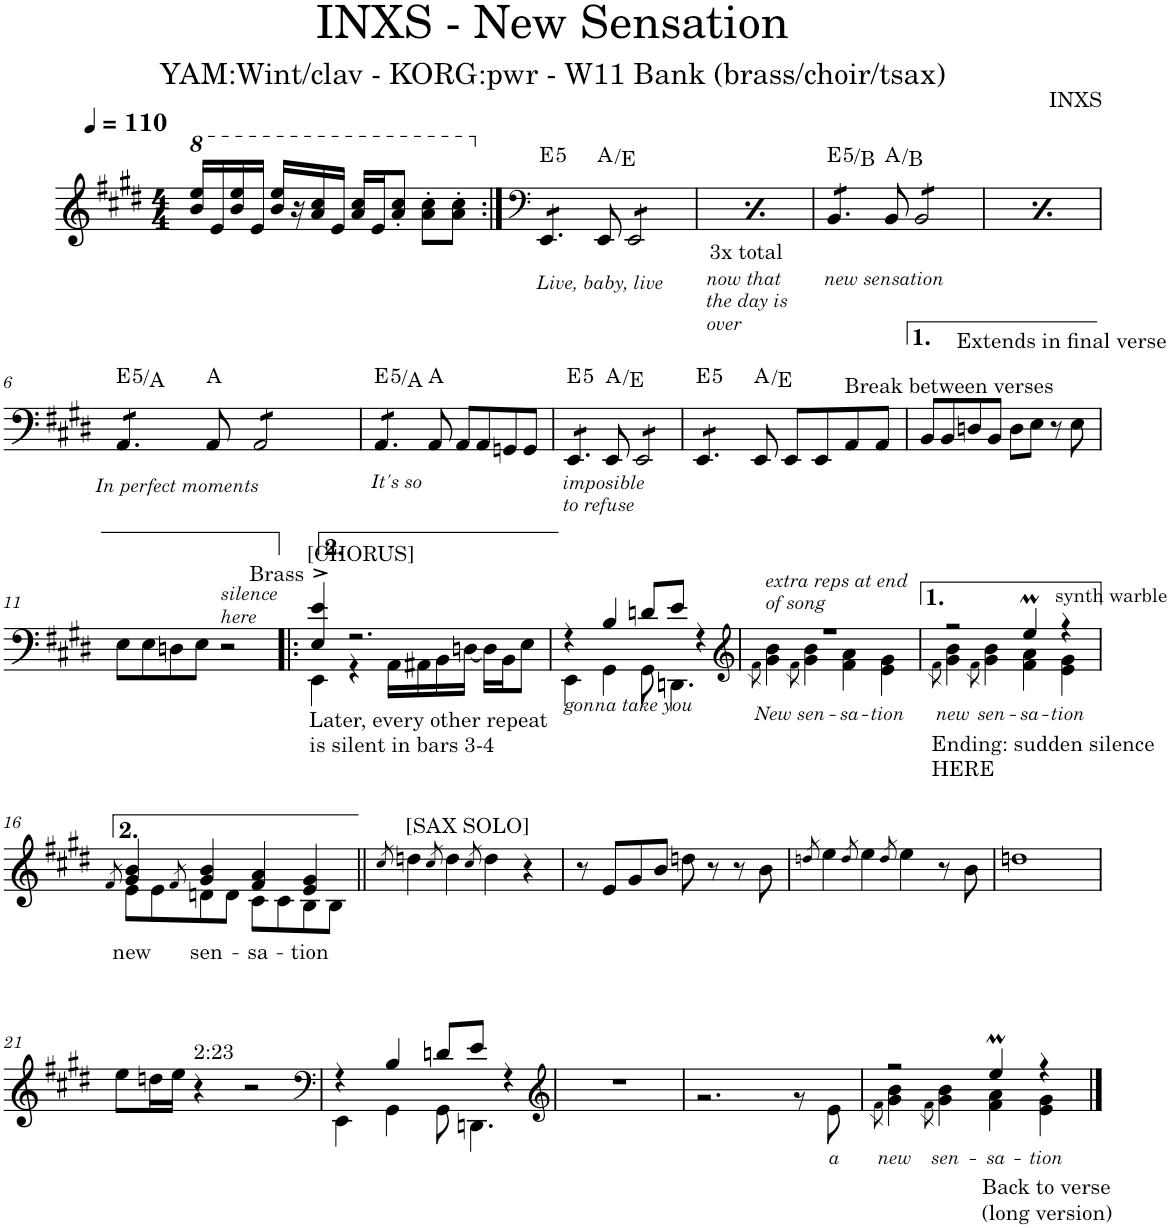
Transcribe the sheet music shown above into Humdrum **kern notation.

**kern	**text	**harte
*part1	*part1	*part1
*staff1	*staff1	*
*I"Piano	*	*
*I'Pno.	*	*
*clefG2	*	*
*k[f#c#g#d#]	*	*
*M4/4	*	*
*MM110	*	*
*8va	*	*
=1	=1	=1
16bb/ 16eee/LL	.	.
16ee/	.	.
16bb/ 16eee/	.	.
16ee/JJ	.	.
16bb/ 16eee/LL	.	.
16r	.	.
16aa/ 16ccc#/	.	.
16ee/JJ	.	.
16aa/ 16ccc#/LL	.	.
16ee/J	.	.
8aa/' 8ccc#/'J	.	.
8aa\' 8ccc#\'L	.	.
8aa\' 8ccc#\'J	.	.
=2:|!	=2:|!	=2:|!
*clefF4	*	*
*X8va	*	*
!LO:TX:b:i:t=Live, baby, live	!	!LO:H:kt=5
*tremolo	*	*
8EE/L	.	E:(1,5)
8EE/	.	.
8EE/J	.	.
*Xtremolo	*	*
8EE/	.	A:maj/5
*tremolo	*	*
8EE/L	.	.
8EE/	.	.
8EE/	.	.
8EE/J	.	.
=3	=3	=3
*clefF4	*	*
!LO:TX:b:i:t=Live, baby, live	!	!LO:H:kt=5
8EE/L	.	E:(1,5)
8EE/	.	.
8EE/J	.	.
*Xtremolo	*	*
8EE/	.	A:maj/5
*tremolo	*	*
8EE/L	.	.
8EE/	.	.
8EE/	.	.
8EE/J	.	.
=4	=4	=4
!LO:TX:b:i:t=new sensation	!	!LO:H:kt=5
8BB/L	.	E:(1,5)/5
8BB/	.	.
8BB/J	.	.
*Xtremolo	*	*
8BB/	.	A:maj/2
*tremolo	*	*
8BB/L	.	.
8BB/	.	.
8BB/	.	.
8BB/J	.	.
=5	=5	=5
!LO:TX:b:i:t=new sensation	!	!LO:H:kt=5
8BB/L	.	E:(1,5)/5
8BB/	.	.
8BB/J	.	.
*Xtremolo	*	*
8BB/	.	A:maj/2
*tremolo	*	*
8BB/L	.	.
8BB/	.	.
8BB/	.	.
8BB/J	.	.
!!LO:LB:g=z
=6	=6	=6
!LO:TX:b:i:t=In perfect moments	!	!LO:H:kt=5
8AA/L	.	E:(1,5)/4
8AA/	.	.
8AA/J	.	.
*Xtremolo	*	*
8AA/	.	A:maj
*tremolo	*	*
8AA/L	.	.
8AA/	.	.
8AA/	.	.
8AA/J	.	.
=7	=7	=7
!LO:TX:b:i:t=It's so	!	!LO:H:kt=5
8AA/L	.	E:(1,5)/4
8AA/	.	.
8AA/J	.	.
*Xtremolo	*	*
8AA/	.	A:maj
8AA/L	.	.
8AA/	.	.
8GGn/	.	.
8GG/J	.	.
=8	=8	=8
!LO:TX:b:i:t=imposible	!	!
!LO:TX:b:t=to refuse	!	!LO:H:kt=5
*tremolo	*	*
8EE/L	.	E:(1,5)
8EE/	.	.
8EE/J	.	.
*Xtremolo	*	*
8EE/	.	A:maj/5
*tremolo	*	*
8EE/L	.	.
8EE/	.	.
8EE/	.	.
8EE/J	.	.
=9	=9	=9
!	!	!LO:H:kt=5
8EE/L	.	E:(1,5)
8EE/	.	.
8EE/J	.	.
*Xtremolo	*	*
8EE/	.	A:maj/5
8EE/L	.	.
8EE/	.	.
!LO:TX:a:t=Break between verses	!	!
8AA/	.	.
8AA/J	.	.
=10	=10	=10
!LO:TX:a:t=Extends in final verse	!	!
8BB/L	.	.
8BB/	.	.
8Dn/	.	.
8BB/J	.	.
8D\L	.	.
8E\J	.	.
8r	.	.
8E\	.	.
!!LO:LB:g=z
=11	=11	=11
8E\L	.	.
8E\	.	.
8Dn\	.	.
8E\J	.	.
!LO:TX:a:i:t=silence	!	!
!LO:TX:a:t=here	!	!
2r	.	.
=12!|:	=12!|:	=12!|:
*^	*	*
!LO:TX:a:t=[CHORUS]	!	!	!
!LO:TX:b:t=Later, every other repeat	!	!	!
!LO:TX:b:t=is silent in bars 3-4	!	!	!
!LO:TX:a:t=Brass	!	!	!
4E/^ 4e/^	4EE\	.	.
2.r	4r	.	.
.	16AA\LL	.	.
.	16AA#X\	.	.
.	16BB\	.	.
.	[16Dn\JJ	.	.
.	16D\LL]	.	.
.	16BB\J	.	.
.	8E\J	.	.
=13	=13	=13	=13
!LO:TX:b:i:t=gonna take you	!	!	!
4r	4EE\	.	.
4B/	4GG#\	.	.
8dn/L	8GG#\	.	.
8e/J	4.DDn\	.	.
4r	.	.	.
=14	=14	=14	=14
*clefG2	*	*	*
.	8qf#\	.	.
!LO:TX:a:i:t=extra reps at end	!	!	!
!LO:TX:a:t=of song	!	!	!
!	!	!LO:LY:b	!
1r	4g#\ 4b\	New	.
.	8qf#\	.	.
!	!	!LO:LY:b	!
.	4g#\ 4b\	sen-	.
!	!	!LO:LY:b	!
.	4f#\ 4a\	-sa-	.
!	!	!LO:LY:b	!
.	4e\ 4g#\	-tion	.
=15	=15	=15	=15
.	8qf#\	.	.
!LO:TX:b:t=Ending&colon; sudden silence	!	!	!
!LO:TX:b:t=HERE	!	!	!
!	!	!LO:LY:b	!
2r	4g#\ 4b\	new	.
.	8qf#\	.	.
!	!	!LO:LY:b	!
.	4g#\ 4b\	sen-	.
!LO:TX:a:t=synth warble	!	!	!
!	!	!LO:LY:b	!
4eeM/	4f#\ 4a\	-sa-	.
!	!	!LO:LY:b	!
4r	4e\ 4g#\	-tion	.
!!LO:LB:g=z	!!
=16	=16	=16	=16
8qf#/	.	.	.
!	!	!LO:LY:b	!
4g#/ 4b/	8e\L	new	.
.	8e\	.	.
8qf#/	.	.	.
!	!	!LO:LY:b	!
4g#/ 4b/	8dn\	sen-	.
.	8d\J	.	.
!	!	!LO:LY:b	!
4f#/ 4a/	8c#\L	-sa-	.
.	8c#\	.	.
!	!	!LO:LY:b	!
4e/ 4g#/	8B\	-tion	.
.	8B\J	.	.
*v	*v	*	*
=17||	=17||	=17||
8qcc#/	.	.
!LO:TX:a:t=[SAX SOLO]	!	!
4ddn\	.	.
8qcc#/	.	.
4dd\	.	.
8qcc#/	.	.
4dd\	.	.
4r	.	.
=18	=18	=18
8r	.	.
8e/L	.	.
8g#/	.	.
8b/J	.	.
8ddn\	.	.
8r	.	.
8r	.	.
8b\	.	.
=19	=19	=19
8qddn/	.	.
4ee\	.	.
8qdd/	.	.
4ee\	.	.
8qdd/	.	.
4ee\	.	.
8r	.	.
8b\	.	.
=20	=20	=20
1ddn	.	.
!!LO:LB:g=z
=21	=21	=21
8ee\L	.	.
16ddn\L	.	.
16ee\JJ	.	.
!LO:TX:a:t=2&colon;23	!	!
4r	.	.
2r	.	.
=22	=22	=22
*clefF4	*	*
*^	*	*
4r	4EE\	.	.
4B/	4GG#\	.	.
8dn/L	8GG#\	.	.
8e/J	4.DDn\	.	.
4r	.	.	.
*v	*v	*	*
=23	=23	=23
*clefG2	*	*
1r	.	.
=24	=24	=24
*^	*	*
1ryy	2.r	.	.
.	8r	.	.
!	!	!LO:LY:b	!
.	8e\	a	.
=25	=25	=25	=25
.	8qf#\	.	.
!	!	!LO:LY:b	!
2r	4g#\ 4b\	new	.
.	8qf#\	.	.
!	!	!LO:LY:b	!
.	4g#\ 4b\	sen-	.
!LO:TX:b:t=Back to verse	!	!	!
!LO:TX:b:t=(long version)	!	!	!
!	!	!LO:LY:b	!
4eeM/	4f#\ 4a\	-sa-	.
!	!	!LO:LY:b	!
4r	4e\ 4g#\	-tion	.
*v	*v	*	*
==	==	==
*-	*-	*-
